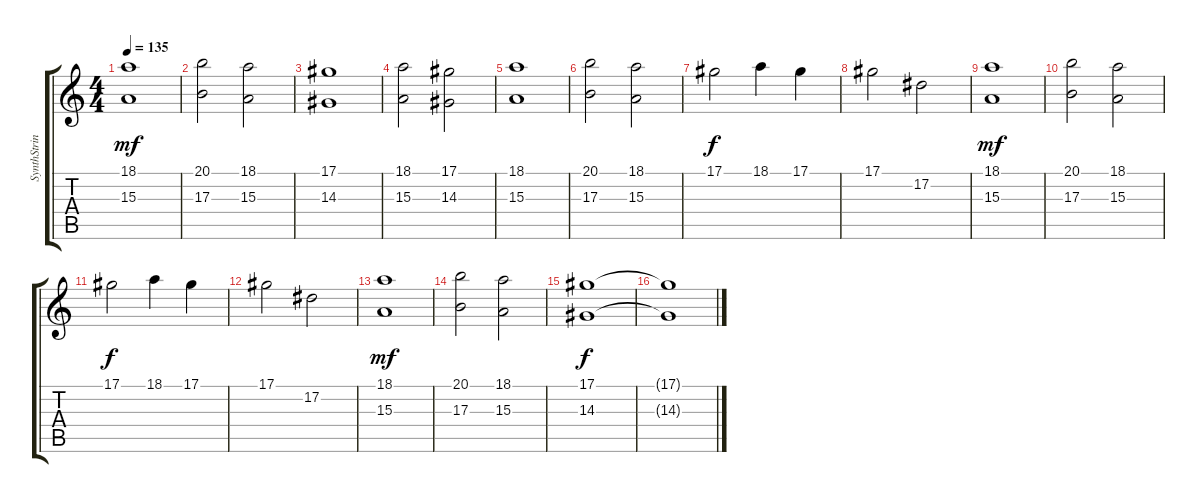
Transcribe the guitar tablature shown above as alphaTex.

\track ("SynthStrings" "SynthStrin") {instrument synthstrings1}
\staff {score tabs}
\tuning (Eb4 Bb3 Gb3 Db3 Ab2 Eb2) {hide}
\ts (4 4)
\tempo 135
\clef g2
\ks c
(18.1 15.3).1{dy mf} |
(20.1 17.3).2 (18.1 15.3).2 |
(17.1 14.3).1 |
(18.1 15.3).2 (17.1 14.3).2 |
(18.1 15.3).1 |
(20.1 17.3).2 (18.1 15.3).2 |
17.1.2{dy f} 18.1.4 17.1.4 |
17.1.2 17.2.2 |
(18.1 15.3).1{dy mf} |
(20.1 17.3).2 (18.1 15.3).2 |
17.1.2{dy f} 18.1.4 17.1.4 |
17.1.2 17.2.2 |
(18.1 15.3).1{dy mf} |
(20.1 17.3).2 (18.1 15.3).2 |
(17.1 14.3).1{dy f} |
(17.1{t} 14.3{t}).1
